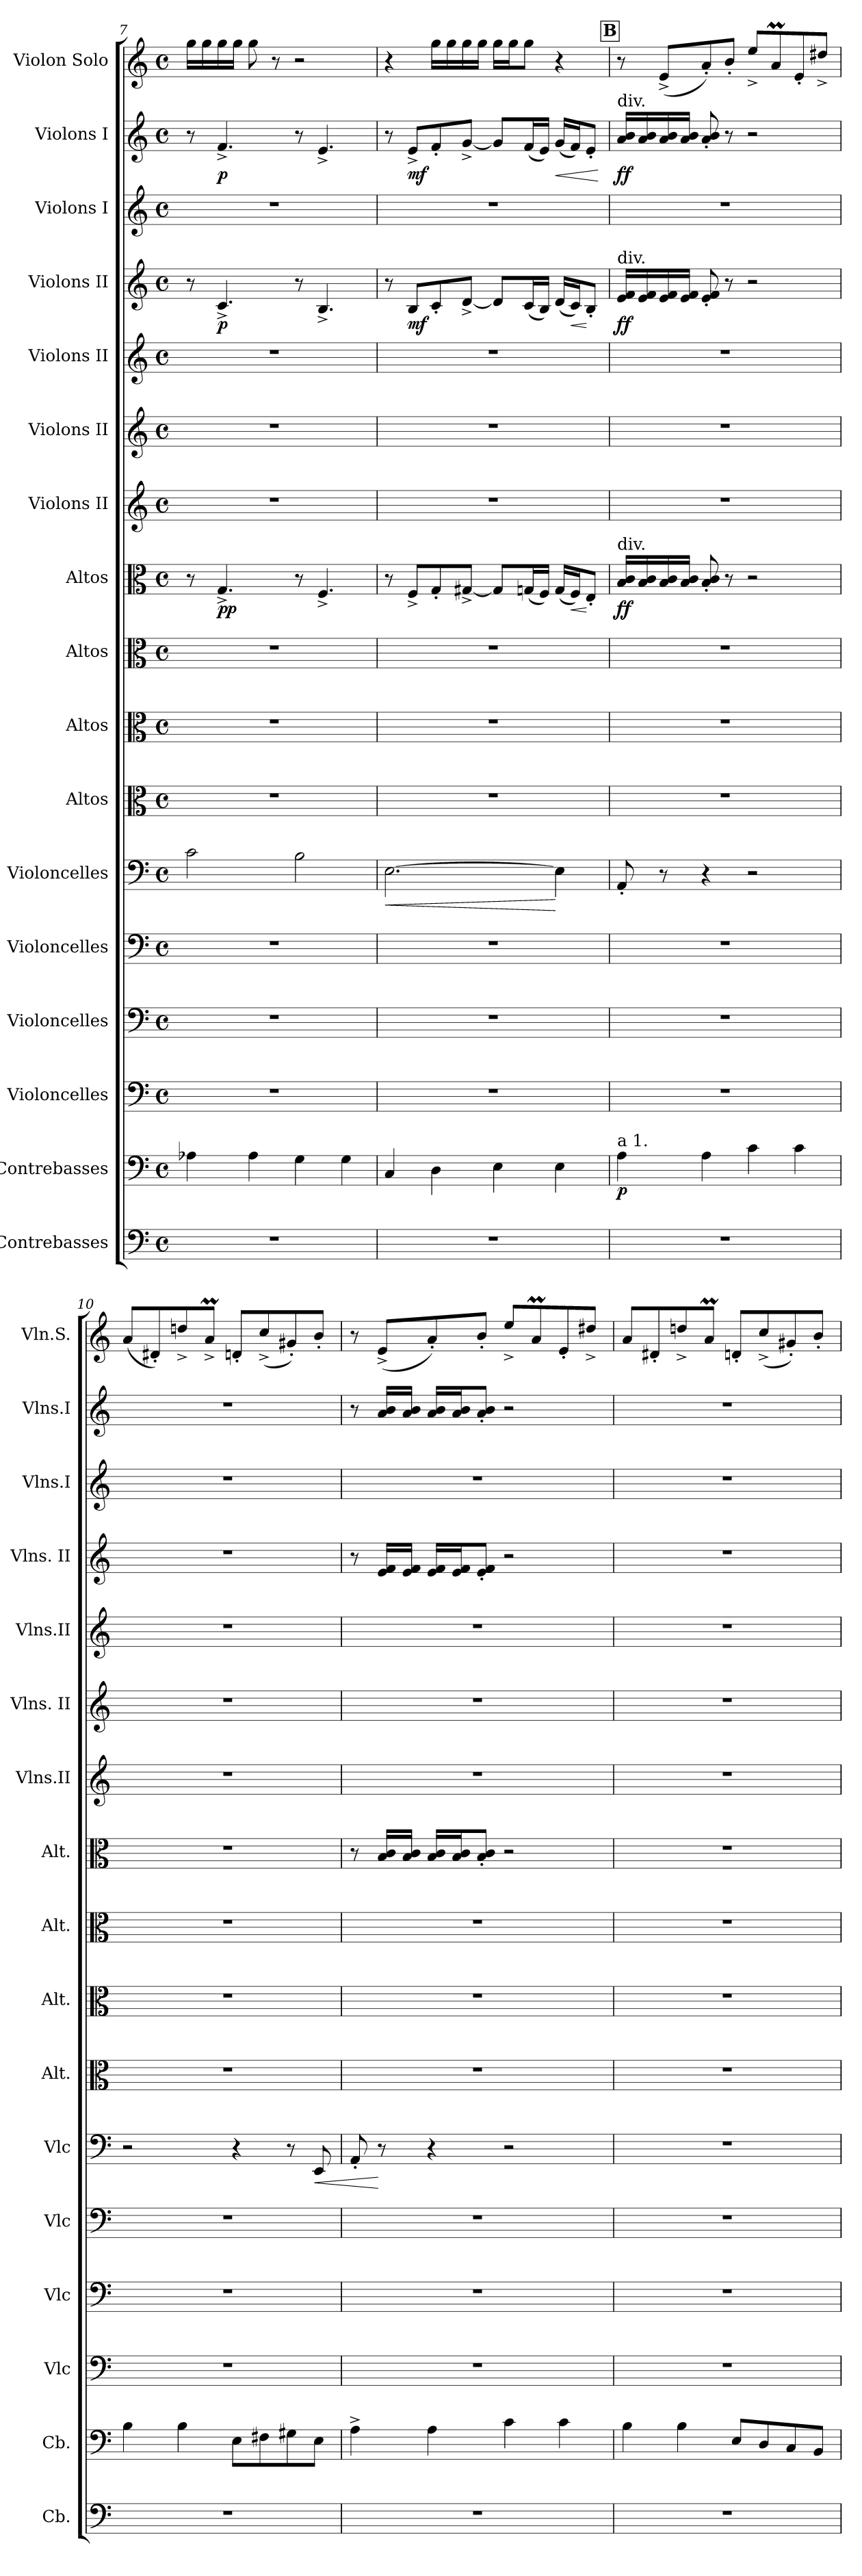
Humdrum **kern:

**kern	**kern	**dynam	**kern	**kern	**kern	**kern	**dynam	**kern	**kern	**kern	**kern	**dynam	**kern	**kern	**kern	**kern	**dynam	**kern	**kern	**dynam	**kern	**dynam
*part17	*part16	*part16	*part15	*part14	*part13	*part12	*part12	*part11	*part10	*part9	*part8	*part8	*part7	*part6	*part5	*part4	*part4	*part3	*part2	*part2	*part1	*part1
*staff17	*staff16	*staff16	*staff15	*staff14	*staff13	*staff12	*staff12	*staff11	*staff10	*staff9	*staff8	*staff8	*staff7	*staff6	*staff5	*staff4	*staff4	*staff3	*staff2	*staff2	*staff1	*staff1
*I"Contrebasses	*I"Contrebasses	*	*I"Violoncelles	*I"Violoncelles	*I"Violoncelles	*I"Violoncelles	*	*I"Altos	*I"Altos	*I"Altos	*I"Altos	*	*I"Violons II	*I"Violons II	*I"Violons II	*I"Violons II	*	*I"Violons I	*I"Violons I	*	*I"Violon Solo	*
*I'Cb.	*I'Cb.	*	*I'Vlc	*I'Vlc	*I'Vlc	*I'Vlc	*	*I'Alt.	*I'Alt.	*I'Alt.	*I'Alt.	*	*I'Vlns.II	*I'Vlns. II	*I'Vlns.II	*I'Vlns. II	*	*I'Vlns.I	*I'Vlns.I	*	*I'Vln.S.	*
*clefF4	*clefF4	*	*clefF4	*clefF4	*clefF4	*clefF4	*	*clefC3	*clefC3	*clefC3	*clefC3	*	*clefG2	*clefG2	*clefG2	*clefG2	*	*clefG2	*clefG2	*	*clefG2	*
*ITrd7c12	*ITrd7c12	*	*	*	*	*	*	*	*	*	*	*	*	*	*	*	*	*	*	*	*	*
*k[]	*k[]	*	*k[]	*k[]	*k[]	*k[]	*	*k[]	*k[]	*k[]	*k[]	*	*k[]	*k[]	*k[]	*k[]	*	*k[]	*k[]	*	*k[]	*
*M4/4	*M4/4	*	*M4/4	*M4/4	*M4/4	*M4/4	*	*M4/4	*M4/4	*M4/4	*M4/4	*	*M4/4	*M4/4	*M4/4	*M4/4	*	*M4/4	*M4/4	*	*M4/4	*
*met(c)	*met(c)	*	*met(c)	*met(c)	*met(c)	*met(c)	*	*met(c)	*met(c)	*met(c)	*met(c)	*	*met(c)	*met(c)	*met(c)	*met(c)	*	*met(c)	*met(c)	*	*met(c)	*
=7	=7	=7	=7	=7	=7	=7	=7	=7	=7	=7	=7	=7	=7	=7	=7	=7	=7	=7	=7	=7	=7	=7
1r	4AA-X\	.	1r	1r	1r	2c\	.	1r	1r	1r	8r	.	1r	1r	1r	8r	.	1r	8r	.	16gg\LL	.
.	.	.	.	.	.	.	.	.	.	.	.	.	.	.	.	.	.	.	.	.	16gg\	.
!	!	!	!	!	!	!	!	!	!	!	!	!LO:DY:b	!	!	!	!	!	!	!	!	!	!
!	!	!	!	!	!	!	!	!	!	!	!	!LO:DY:n=1:b	!	!	!	!	!LO:DY:b	!	!	!LO:DY:b	!	!
.	.	.	.	.	.	.	.	.	.	.	4.G^/	p p	.	.	.	4.c^/	p	.	4.f^/	p	16gg\	.
.	.	.	.	.	.	.	.	.	.	.	.	.	.	.	.	.	.	.	.	.	16gg\JJ	.
.	4AA-\	.	.	.	.	.	.	.	.	.	.	.	.	.	.	.	.	.	.	.	8gg\	.
.	.	.	.	.	.	.	.	.	.	.	.	.	.	.	.	.	.	.	.	.	8r	.
.	4GG\	.	.	.	.	2B\	.	.	.	.	8r	.	.	.	.	8r	.	.	8r	.	2r	.
.	.	.	.	.	.	.	.	.	.	.	4.F^/	.	.	.	.	4.B^/	.	.	4.e^/	.	.	.
.	4GG\	.	.	.	.	.	.	.	.	.	.	.	.	.	.	.	.	.	.	.	.	.
=8	=8	=8	=8	=8	=8	=8	=8	=8	=8	=8	=8	=8	=8	=8	=8	=8	=8	=8	=8	=8	=8	=8
!	!	!	!	!	!	!	!LO:HP:b	!	!	!	!	!	!	!	!	!	!	!	!	!	!	!
1r	4CC/	.	1r	1r	1r	[2.E\	<	1r	1r	1r	8r	.	1r	1r	1r	8r	.	1r	8r	.	4r	.
!	!	!	!	!	!	!	!	!	!	!	!	!LO:DY:b	!	!	!	!	!	!	!	!	!	!
!	!	!	!	!	!	!	!	!	!	!	!	!LO:DY:n=1:b	!	!	!	!	!LO:DY:b	!	!	!LO:DY:b	!	!
.	.	.	.	.	.	.	.	.	.	.	8F^/L	mf mf	.	.	.	8B/L	mf	.	8e^/L	mf	.	.
.	4DD\	.	.	.	.	.	.	.	.	.	8G'/	.	.	.	.	8c'/	.	.	8f'/	.	16gg\LL	.
.	.	.	.	.	.	.	.	.	.	.	.	.	.	.	.	.	.	.	.	.	16gg\	.
.	.	.	.	.	.	.	.	.	.	.	[8G#X^/J	.	.	.	.	[8d^/J	.	.	[8g^/J	.	16gg\	.
.	.	.	.	.	.	.	.	.	.	.	.	.	.	.	.	.	.	.	.	.	16gg\JJ	.
.	4EE\	.	.	.	.	.	.	.	.	.	8G#/L]	.	.	.	.	8d/L]	.	.	8g/L]	.	16gg\LL	.
.	.	.	.	.	.	.	.	.	.	.	.	.	.	.	.	.	.	.	.	.	16gg\J	.
.	.	.	.	.	.	.	.	.	.	.	(<16Gn/L	.	.	.	.	(<16c/L	.	.	(<16f/L	.	8gg\J	.
.	.	.	.	.	.	.	.	.	.	.	16F/JJ)	.	.	.	.	16B/JJ)	.	.	16e/JJ)	.	.	.
!	!	!	!	!	!	!	!	!	!	!	!	!	!	!	!	!	!	!	!	!LO:HP:b	!	!
.	4EE\	.	.	.	.	4E\]	[	.	.	.	(<16G/LL	.	.	.	.	(<16d/LL	.	.	(<16g/LL	<	4r	.
!	!	!	!	!	!	!	!	!	!	!	!	!LO:HP:b	!	!	!	!	!LO:HP:b	!	!	!	!	!
.	.	.	.	.	.	.	.	.	.	.	16F/J)	<	.	.	.	16c/J)	<	.	16f/J)	.	.	.
.	.	.	.	.	.	.	.	.	.	.	8E'/J	[	.	.	.	8B'/J	[	.	8e'/J	.	.	.
.	.	.	.	.	.	.	.	.	.	.	.	.	.	.	.	.	.	.	.	[	.	.
!!LO:REH:place=s1:a:B:fs=14:t=B
=9	=9	=9	=9	=9	=9	=9	=9	=9	=9	=9	=9	=9	=9	=9	=9	=9	=9	=9	=9	=9	=9	=9
!	!	!	!	!	!	!	!	!	!	!	!	!	!	!	!	!	!	!	!LO:TX:a:t=div.	!	!	!
!	!	!	!	!	!	!	!	!	!	!	!	!	!	!	!	!LO:TX:a:t=div.	!	!	!	!	!	!
!	!	!	!	!	!	!	!	!	!	!	!LO:TX:a:t=div.	!	!	!	!	!	!	!	!	!	!	!
!	!LO:TX:a:t=a 1.	!	!	!	!	!	!	!	!	!	!	!	!	!	!	!	!	!	!	!	!	!
!	!	!LO:DY:b	!	!	!	!	!	!	!	!	!	!LO:DY:b	!	!	!	!	!LO:DY:b	!	!	!LO:DY:b	!	!
1r	4AA\	p	1r	1r	1r	8AA'/	.	1r	1r	1r	16B/ 16c/LL	ff	1r	1r	1r	16e/ 16f/LL	ff	1r	16a/ 16b/LL	ff	8r	.
.	.	.	.	.	.	.	.	.	.	.	16B/ 16c/	.	.	.	.	16e/ 16f/	.	.	16a/ 16b/	.	.	.
.	.	.	.	.	.	8r	.	.	.	.	16B/ 16c/	.	.	.	.	16e/ 16f/	.	.	16a/ 16b/	.	(<8e^/L	.
.	.	.	.	.	.	.	.	.	.	.	16B/ 16c/JJ	.	.	.	.	16e/ 16f/JJ	.	.	16a/ 16b/JJ	.	.	.
!	!	!	!	!	!	!	!	!	!	!	!	!	!	!	!	!	!	!	!	!	!	!LO:DY:b
!	!	!	!	!	!	!	!	!	!	!	!	!	!	!	!	!	!	!	!	!	!	!LO:DY:n=1:b
.	4AA\	.	.	.	.	4r	.	.	.	.	8B/' 8c/'	.	.	.	.	8e/' 8f/'	.	.	8a/' 8b/'	.	8a'/)	mp other-dynamics
.	.	.	.	.	.	.	.	.	.	.	8r	.	.	.	.	8r	.	.	8r	.	8b'/J	.
.	4C\	.	.	.	.	2r	.	.	.	.	2r	.	.	.	.	2r	.	.	2r	.	8ee^/L	.
.	.	.	.	.	.	.	.	.	.	.	.	.	.	.	.	.	.	.	.	.	8aM/	.
.	4C\	.	.	.	.	.	.	.	.	.	.	.	.	.	.	.	.	.	.	.	8e'/	.
.	.	.	.	.	.	.	.	.	.	.	.	.	.	.	.	.	.	.	.	.	8dd#X^/J	.
!!LO:PB:g=z
=10	=10	=10	=10	=10	=10	=10	=10	=10	=10	=10	=10	=10	=10	=10	=10	=10	=10	=10	=10	=10	=10	=10
1r	4BB\	.	1r	1r	1r	2r	.	1r	1r	1r	1r	.	1r	1r	1r	1r	.	1r	1r	.	(<8a/L	.
.	.	.	.	.	.	.	.	.	.	.	.	.	.	.	.	.	.	.	.	.	8d#X'/)	.
.	4BB\	.	.	.	.	.	.	.	.	.	.	.	.	.	.	.	.	.	.	.	8ddn^/	.
.	.	.	.	.	.	.	.	.	.	.	.	.	.	.	.	.	.	.	.	.	8aM^/J	.
.	8EE\L	.	.	.	.	4r	.	.	.	.	.	.	.	.	.	.	.	.	.	.	8dn'/L	.
.	8FF#X\	.	.	.	.	.	.	.	.	.	.	.	.	.	.	.	.	.	.	.	(<8cc^/	.
.	8GG#X\	.	.	.	.	8r	.	.	.	.	.	.	.	.	.	.	.	.	.	.	8g#X'/)	.
!	!	!	!	!	!	!	!LO:HP:b	!	!	!	!	!	!	!	!	!	!	!	!	!	!	!
.	8EE\J	.	.	.	.	8EE/	<	.	.	.	.	.	.	.	.	.	.	.	.	.	8b'/J	.
=11	=11	=11	=11	=11	=11	=11	=11	=11	=11	=11	=11	=11	=11	=11	=11	=11	=11	=11	=11	=11	=11	=11
1r	4AA^\	.	1r	1r	1r	8AA'/	.	1r	1r	1r	8r	.	1r	1r	1r	8r	.	1r	8r	.	8r	.
.	.	.	.	.	.	8r	[	.	.	.	16B/ 16c/LL	.	.	.	.	16e/ 16f/LL	.	.	16a/ 16b/LL	.	(<8e^/L	.
.	.	.	.	.	.	.	.	.	.	.	16B/ 16c/JJ	.	.	.	.	16e/ 16f/JJ	.	.	16a/ 16b/JJ	.	.	.
.	4AA\	.	.	.	.	4r	.	.	.	.	16B/ 16c/LL	.	.	.	.	16e/ 16f/LL	.	.	16a/ 16b/LL	.	8a'/)	.
.	.	.	.	.	.	.	.	.	.	.	16B/ 16c/J	.	.	.	.	16e/ 16f/J	.	.	16a/ 16b/J	.	.	.
.	.	.	.	.	.	.	.	.	.	.	8B/' 8c/'J	.	.	.	.	8e/' 8f/'J	.	.	8a/' 8b/'J	.	8b'/J	.
.	4C\	.	.	.	.	2r	.	.	.	.	2r	.	.	.	.	2r	.	.	2r	.	8ee^/L	.
.	.	.	.	.	.	.	.	.	.	.	.	.	.	.	.	.	.	.	.	.	8aM/	.
.	4C\	.	.	.	.	.	.	.	.	.	.	.	.	.	.	.	.	.	.	.	8e'/	.
.	.	.	.	.	.	.	.	.	.	.	.	.	.	.	.	.	.	.	.	.	8dd#X^/J	.
=12	=12	=12	=12	=12	=12	=12	=12	=12	=12	=12	=12	=12	=12	=12	=12	=12	=12	=12	=12	=12	=12	=12
1r	4BB\	.	1r	1r	1r	1r	.	1r	1r	1r	1r	.	1r	1r	1r	1r	.	1r	1r	.	8a/L	.
.	.	.	.	.	.	.	.	.	.	.	.	.	.	.	.	.	.	.	.	.	8d#X'/	.
.	4BB\	.	.	.	.	.	.	.	.	.	.	.	.	.	.	.	.	.	.	.	8ddn^/	.
.	.	.	.	.	.	.	.	.	.	.	.	.	.	.	.	.	.	.	.	.	8aM/J	.
.	8EE/L	.	.	.	.	.	.	.	.	.	.	.	.	.	.	.	.	.	.	.	8dn'/L	.
.	8DD/	.	.	.	.	.	.	.	.	.	.	.	.	.	.	.	.	.	.	.	(<8cc^/	.
.	8CC/	.	.	.	.	.	.	.	.	.	.	.	.	.	.	.	.	.	.	.	8g#X'/)	.
.	8BBB/J	.	.	.	.	.	.	.	.	.	.	.	.	.	.	.	.	.	.	.	8b'/J	.
=	=	=	=	=	=	=	=	=	=	=	=	=	=	=	=	=	=	=	=	=	=	=
*-	*-	*-	*-	*-	*-	*-	*-	*-	*-	*-	*-	*-	*-	*-	*-	*-	*-	*-	*-	*-	*-	*-
